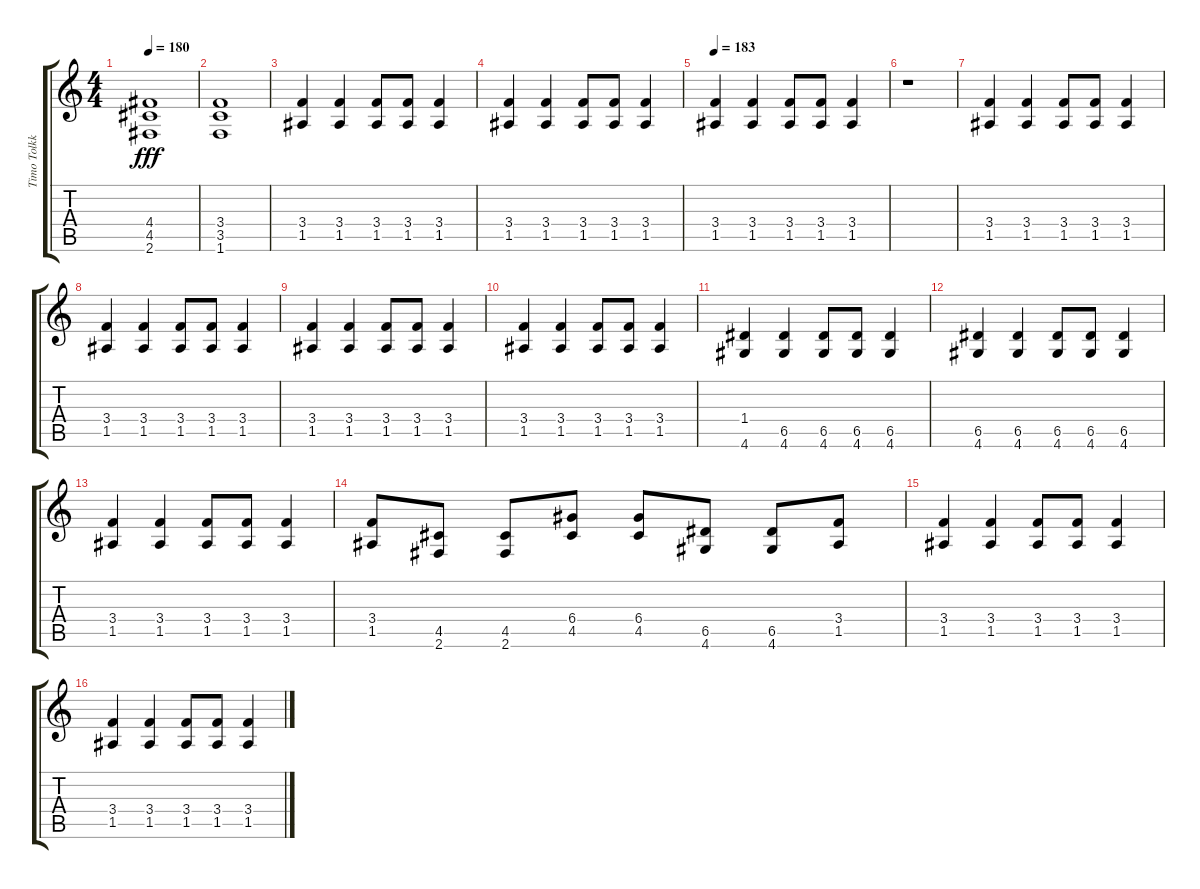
\track ("Timo Tolkki" "Timo Tolkk") {instrument overdrivenguitar}
\staff {score tabs}
\tuning (E4 B3 G3 D3 A2 E2) {hide}
\ts (4 4)
\tempo 180
\clef g2
\ks c
(4.4 4.5 2.6).1{dy fff} |
(3.4 3.5 1.6).1 |
(3.4 1.5).4 (3.4 1.5).4 (3.4 1.5).8 (3.4 1.5).8 (3.4 1.5).4 |
(3.4 1.5).4 (3.4 1.5).4 (3.4 1.5).8 (3.4 1.5).8 (3.4 1.5).4 |
\tempo 183
(3.4 1.5).4 (3.4 1.5).4 (3.4 1.5).8 (3.4 1.5).8 (3.4 1.5).4 |
r.1 |
(3.4 1.5).4 (3.4 1.5).4 (3.4 1.5).8 (3.4 1.5).8 (3.4 1.5).4 |
(3.4 1.5).4 (3.4 1.5).4 (3.4 1.5).8 (3.4 1.5).8 (3.4 1.5).4 |
(3.4 1.5).4 (3.4 1.5).4 (3.4 1.5).8 (3.4 1.5).8 (3.4 1.5).4 |
(3.4 1.5).4 (3.4 1.5).4 (3.4 1.5).8 (3.4 1.5).8 (3.4 1.5).4 |
(1.4 4.6).4 (6.5 4.6).4 (6.5 4.6).8 (6.5 4.6).8 (6.5 4.6).4 |
(6.5 4.6).4 (6.5 4.6).4 (6.5 4.6).8 (6.5 4.6).8 (6.5 4.6).4 |
(3.4 1.5).4 (3.4 1.5).4 (3.4 1.5).8 (3.4 1.5).8 (3.4 1.5).4 |
(3.4 1.5).8 (4.5 2.6).8 (4.5 2.6).8 (6.4 4.5).8 (6.4 4.5).8 (6.5 4.6).8 (6.5 4.6).8 (3.4 1.5).8 |
(3.4 1.5).4 (3.4 1.5).4 (3.4 1.5).8 (3.4 1.5).8 (3.4 1.5).4 |
(3.4 1.5).4 (3.4 1.5).4 (3.4 1.5).8 (3.4 1.5).8 (3.4 1.5).4
